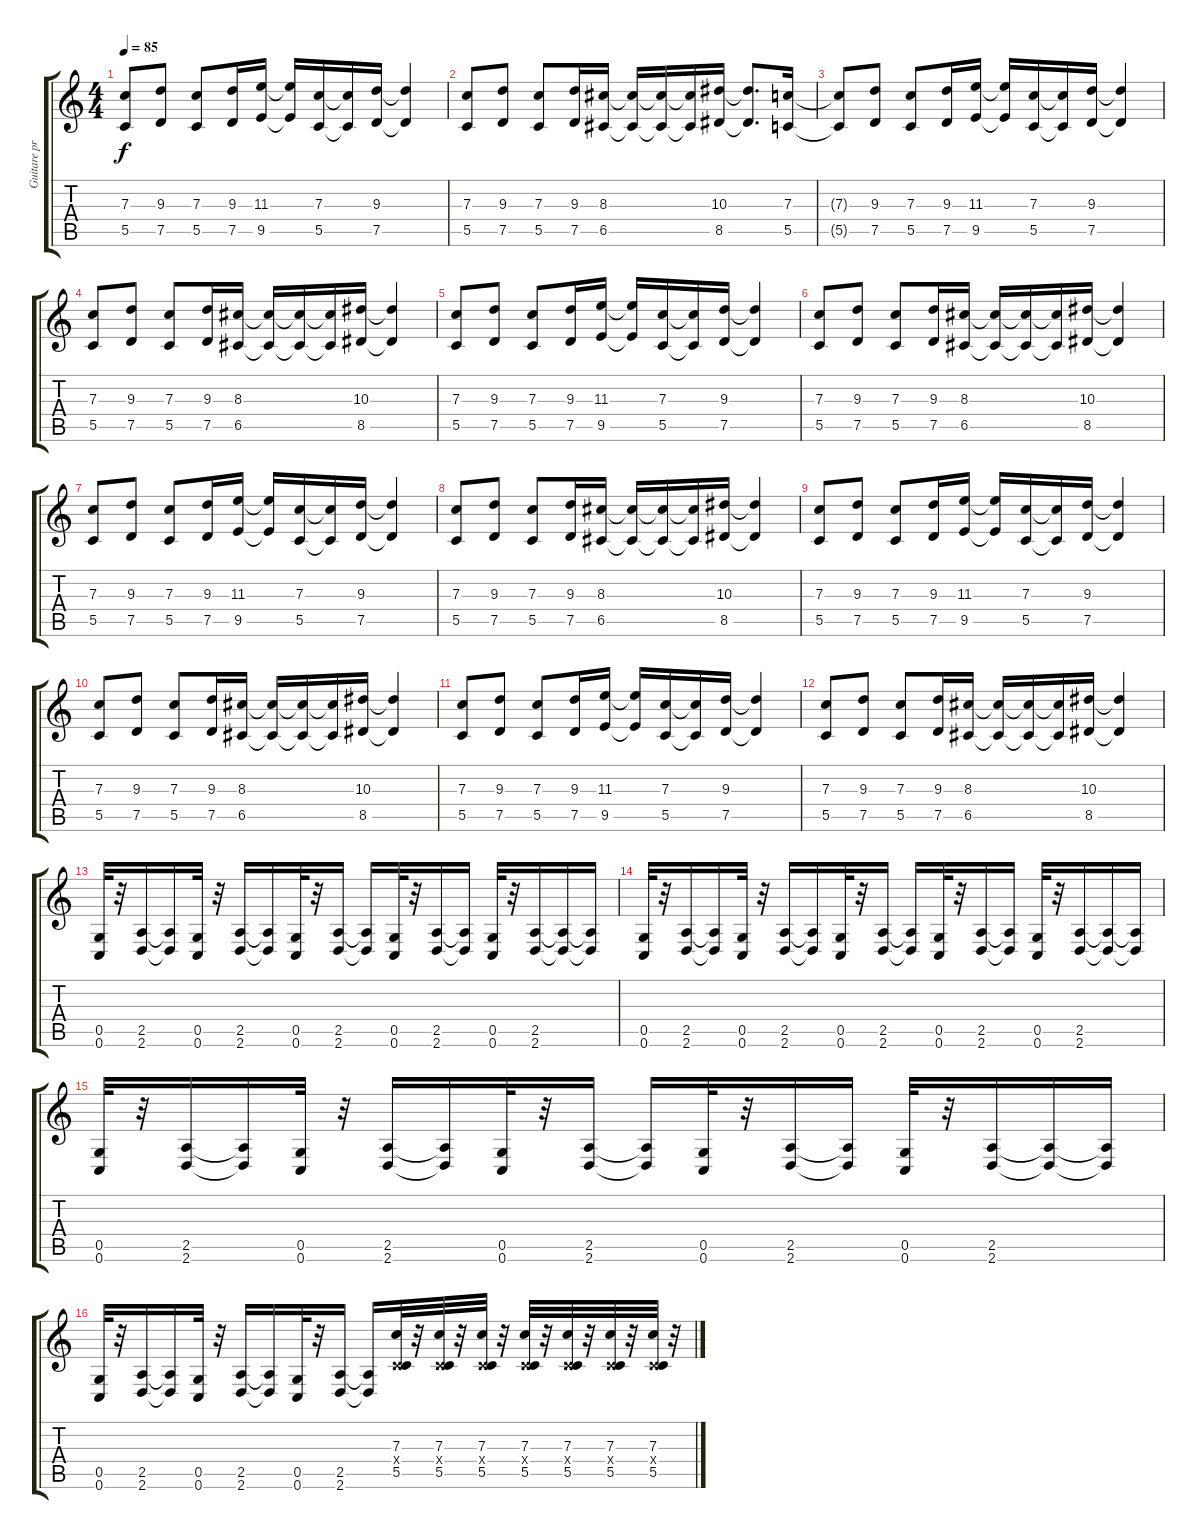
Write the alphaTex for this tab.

\track ("Guitare principale" "Guitare pr") {instrument distortionguitar}
\staff {score tabs}
\tuning (D4 A3 F3 C3 G2 C2) {hide}
\ts (4 4)
\tempo 85
\clef g2
\ks c
(7.3 5.5).8{dy f} (9.3 7.5).8 (7.3 5.5).8 (9.3 7.5).16 (11.3 9.5).16 (11.3{t} 9.5{t}).16 (7.3 5.5).16 (7.3{t} 5.5{t}).16 (9.3 7.5).16 (9.3{t} 7.5{t}).4 |
(7.3 5.5).8 (9.3 7.5).8 (7.3 5.5).8 (9.3 7.5).16 (8.3 6.5).16 (8.3{t} 6.5{t}).16 (8.3{t} 6.5{t}).16 (8.3{t} 6.5{t}).16 (10.3 8.5).16 (10.3{t} 8.5{t}).8{d} (7.3 5.5).16 |
(7.3{t} 5.5{t}).8 (9.3 7.5).8 (7.3 5.5).8 (9.3 7.5).16 (11.3 9.5).16 (11.3{t} 9.5{t}).16 (7.3 5.5).16 (7.3{t} 5.5{t}).16 (9.3 7.5).16 (9.3{t} 7.5{t}).4 |
(7.3 5.5).8 (9.3 7.5).8 (7.3 5.5).8 (9.3 7.5).16 (8.3 6.5).16 (8.3{t} 6.5{t}).16 (8.3{t} 6.5{t}).16 (8.3{t} 6.5{t}).16 (10.3 8.5).16 (10.3{t} 8.5{t}).4 |
(7.3 5.5).8 (9.3 7.5).8 (7.3 5.5).8 (9.3 7.5).16 (11.3 9.5).16 (11.3{t} 9.5{t}).16 (7.3 5.5).16 (7.3{t} 5.5{t}).16 (9.3 7.5).16 (9.3{t} 7.5{t}).4 |
(7.3 5.5).8 (9.3 7.5).8 (7.3 5.5).8 (9.3 7.5).16 (8.3 6.5).16 (8.3{t} 6.5{t}).16 (8.3{t} 6.5{t}).16 (8.3{t} 6.5{t}).16 (10.3 8.5).16 (10.3{t} 8.5{t}).4 |
(7.3 5.5).8 (9.3 7.5).8 (7.3 5.5).8 (9.3 7.5).16 (11.3 9.5).16 (11.3{t} 9.5{t}).16 (7.3 5.5).16 (7.3{t} 5.5{t}).16 (9.3 7.5).16 (9.3{t} 7.5{t}).4 |
(7.3 5.5).8 (9.3 7.5).8 (7.3 5.5).8 (9.3 7.5).16 (8.3 6.5).16 (8.3{t} 6.5{t}).16 (8.3{t} 6.5{t}).16 (8.3{t} 6.5{t}).16 (10.3 8.5).16 (10.3{t} 8.5{t}).4 |
(7.3 5.5).8 (9.3 7.5).8 (7.3 5.5).8 (9.3 7.5).16 (11.3 9.5).16 (11.3{t} 9.5{t}).16 (7.3 5.5).16 (7.3{t} 5.5{t}).16 (9.3 7.5).16 (9.3{t} 7.5{t}).4 |
(7.3 5.5).8 (9.3 7.5).8 (7.3 5.5).8 (9.3 7.5).16 (8.3 6.5).16 (8.3{t} 6.5{t}).16 (8.3{t} 6.5{t}).16 (8.3{t} 6.5{t}).16 (10.3 8.5).16 (10.3{t} 8.5{t}).4 |
(7.3 5.5).8 (9.3 7.5).8 (7.3 5.5).8 (9.3 7.5).16 (11.3 9.5).16 (11.3{t} 9.5{t}).16 (7.3 5.5).16 (7.3{t} 5.5{t}).16 (9.3 7.5).16 (9.3{t} 7.5{t}).4 |
(7.3 5.5).8 (9.3 7.5).8 (7.3 5.5).8 (9.3 7.5).16 (8.3 6.5).16 (8.3{t} 6.5{t}).16 (8.3{t} 6.5{t}).16 (8.3{t} 6.5{t}).16 (10.3 8.5).16 (10.3{t} 8.5{t}).4 |
(0.5 0.6).32 r.32 (2.5 2.6).16 (2.5{t} 2.6{t}).16 (0.5 0.6).32 r.32 (2.5 2.6).16 (2.5{t} 2.6{t}).16 (0.5 0.6).32 r.32 (2.5 2.6).16 (2.5{t} 2.6{t}).16 (0.5 0.6).32 r.32 (2.5 2.6).16 (2.5{t} 2.6{t}).16 (0.5 0.6).32 r.32 (2.5 2.6).16 (2.5{t} 2.6{t}).16 (2.5{t} 2.6{t}).16 |
(0.5 0.6).32 r.32 (2.5 2.6).16 (2.5{t} 2.6{t}).16 (0.5 0.6).32 r.32 (2.5 2.6).16 (2.5{t} 2.6{t}).16 (0.5 0.6).32 r.32 (2.5 2.6).16 (2.5{t} 2.6{t}).16 (0.5 0.6).32 r.32 (2.5 2.6).16 (2.5{t} 2.6{t}).16 (0.5 0.6).32 r.32 (2.5 2.6).16 (2.5{t} 2.6{t}).16 (2.5{t} 2.6{t}).16 |
(0.5 0.6).32 r.32 (2.5 2.6).16 (2.5{t} 2.6{t}).16 (0.5 0.6).32 r.32 (2.5 2.6).16 (2.5{t} 2.6{t}).16 (0.5 0.6).32 r.32 (2.5 2.6).16 (2.5{t} 2.6{t}).16 (0.5 0.6).32 r.32 (2.5 2.6).16 (2.5{t} 2.6{t}).16 (0.5 0.6).32 r.32 (2.5 2.6).16 (2.5{t} 2.6{t}).16 (2.5{t} 2.6{t}).16 |
(0.5 0.6).32 r.32 (2.5 2.6).16 (2.5{t} 2.6{t}).16 (0.5 0.6).32 r.32 (2.5 2.6).16 (2.5{t} 2.6{t}).16 (0.5 0.6).32 r.32 (2.5 2.6).16 (2.5{t} 2.6{t}).16 (7.3 0.4{x} 5.5).32{instrument electricguitarmuted} r.32 (7.3 0.4{x} 5.5).32 r.32 (7.3 0.4{x} 5.5).32 r.32 (7.3 0.4{x} 5.5).32 r.32 (7.3 0.4{x} 5.5).32 r.32 (7.3 0.4{x} 5.5).32 r.32 (7.3 0.4{x} 5.5).32 r.32
